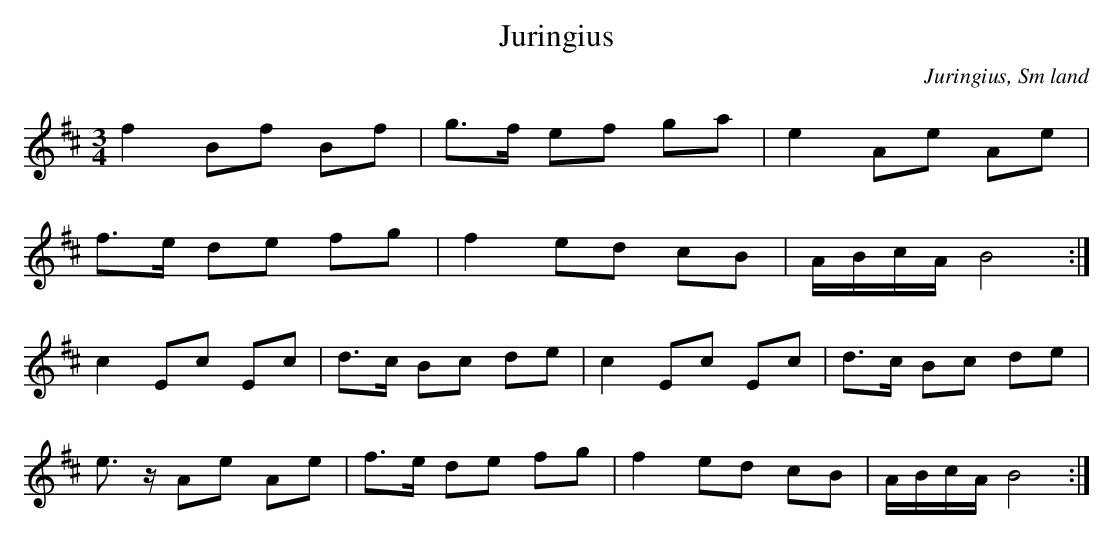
X:1
T:Juringius
O:Juringius, Sm land
M:3/4
L:1/8
K:Bm
f2 Bf Bf|g>f ef ga|e2 Ae Ae|
f>e de fg|f2 ed cB|A/B/c/A/ B4:|
c2 Ec Ec|d>c Bc de|c2 Ec Ec|d>c Bc de|
e3/2z/ Ae Ae|f>e de fg|f2 ed cB|A/B/c/A/ B4:|
